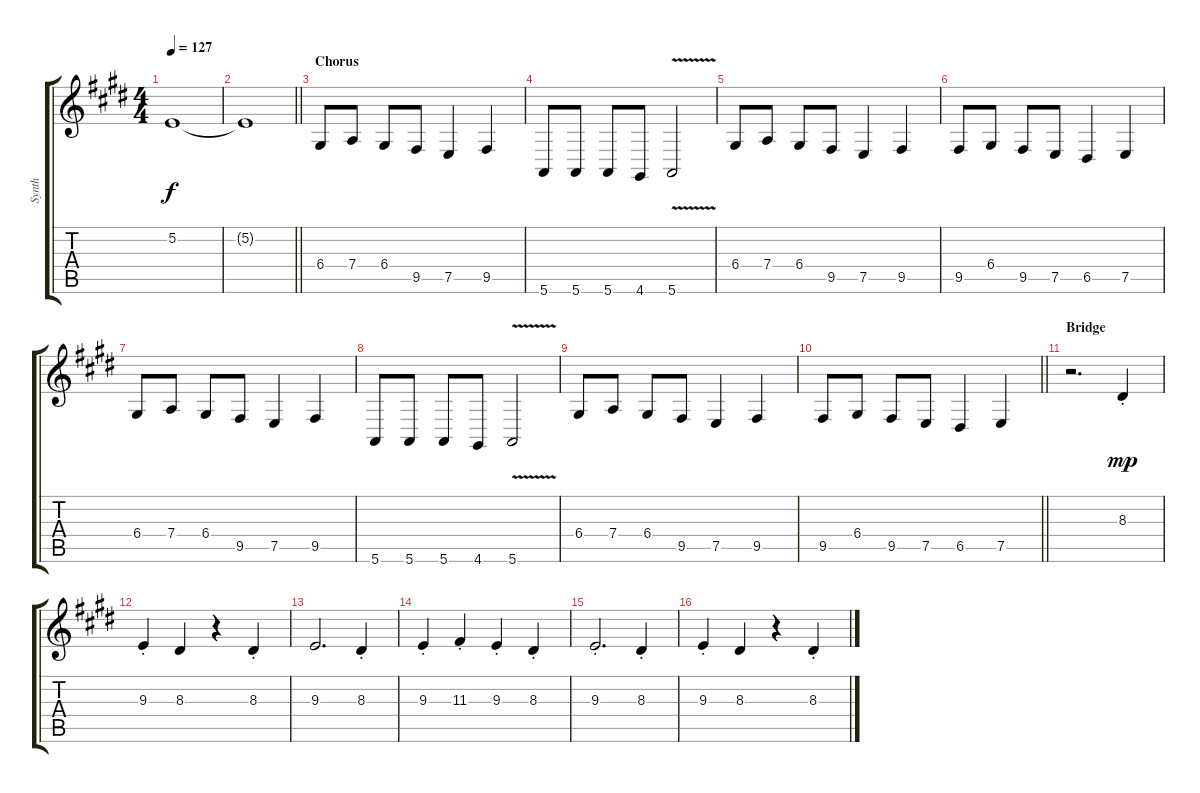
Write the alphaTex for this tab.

\track ("Synth" "Synth") {instrument lead1square}
\staff {score tabs}
\tuning (E4 B3 G3 D3 A2 E2) {hide}
\ts (4 4)
\tempo 127
\clef g2
\ks e
5.2.1{dy f} |
\barLineRight lightlight
5.2{t}.1 |
\section ("" "Chorus")
6.4.8 7.4.8 6.4.8 9.5.8 7.5.4 9.5.4 |
5.6.8 5.6.8 5.6.8 4.6.8 5.6{v}.2 |
6.4.8 7.4.8 6.4.8 9.5.8 7.5.4 9.5.4 |
9.5.8 6.4.8 9.5.8 7.5.8 6.5.4 7.5.4 |
6.4.8 7.4.8 6.4.8 9.5.8 7.5.4 9.5.4 |
5.6.8 5.6.8 5.6.8 4.6.8 5.6{v}.2 |
6.4.8 7.4.8 6.4.8 9.5.8 7.5.4 9.5.4 |
\barLineRight lightlight
9.5.8 6.4.8 9.5.8 7.5.8 6.5.4 7.5.4 |
\section ("" "Bridge")
r.2{d} 8.3{st}.4{dy mp} |
9.3{st}.4 8.3.4 r.4 8.3{st}.4 |
9.3.2{d} 8.3{st}.4 |
9.3{st}.4 11.3{st}.4 9.3{st}.4 8.3{st}.4 |
9.3{st}.2{d} 8.3{st}.4 |
9.3{st}.4 8.3.4 r.4 8.3{st}.4
